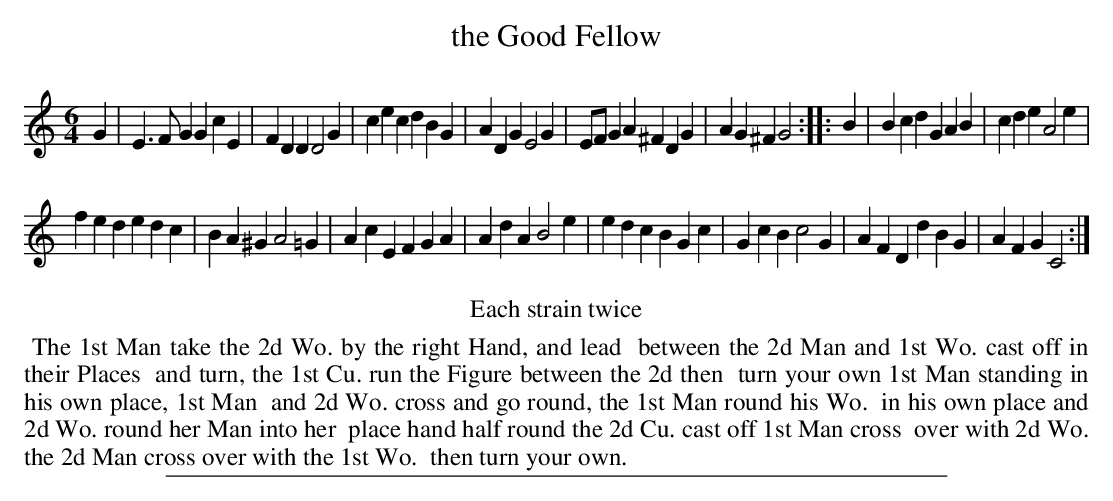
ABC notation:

X:1
T: the Good Fellow
M: 6/4
L: 1/4
K: C
G |\
E>FG GcE | FDD D2G | cec dBG | ADG E2G |\
E/F/GA ^FDG | AG^F G2 :: B | Bcd GAB | cde A2e |
fed edc | BA^G A2=G | AcE FGA | AdA B2e |\
edc BGc | GcB c2G | AFD dBG | AFG C2 :|
